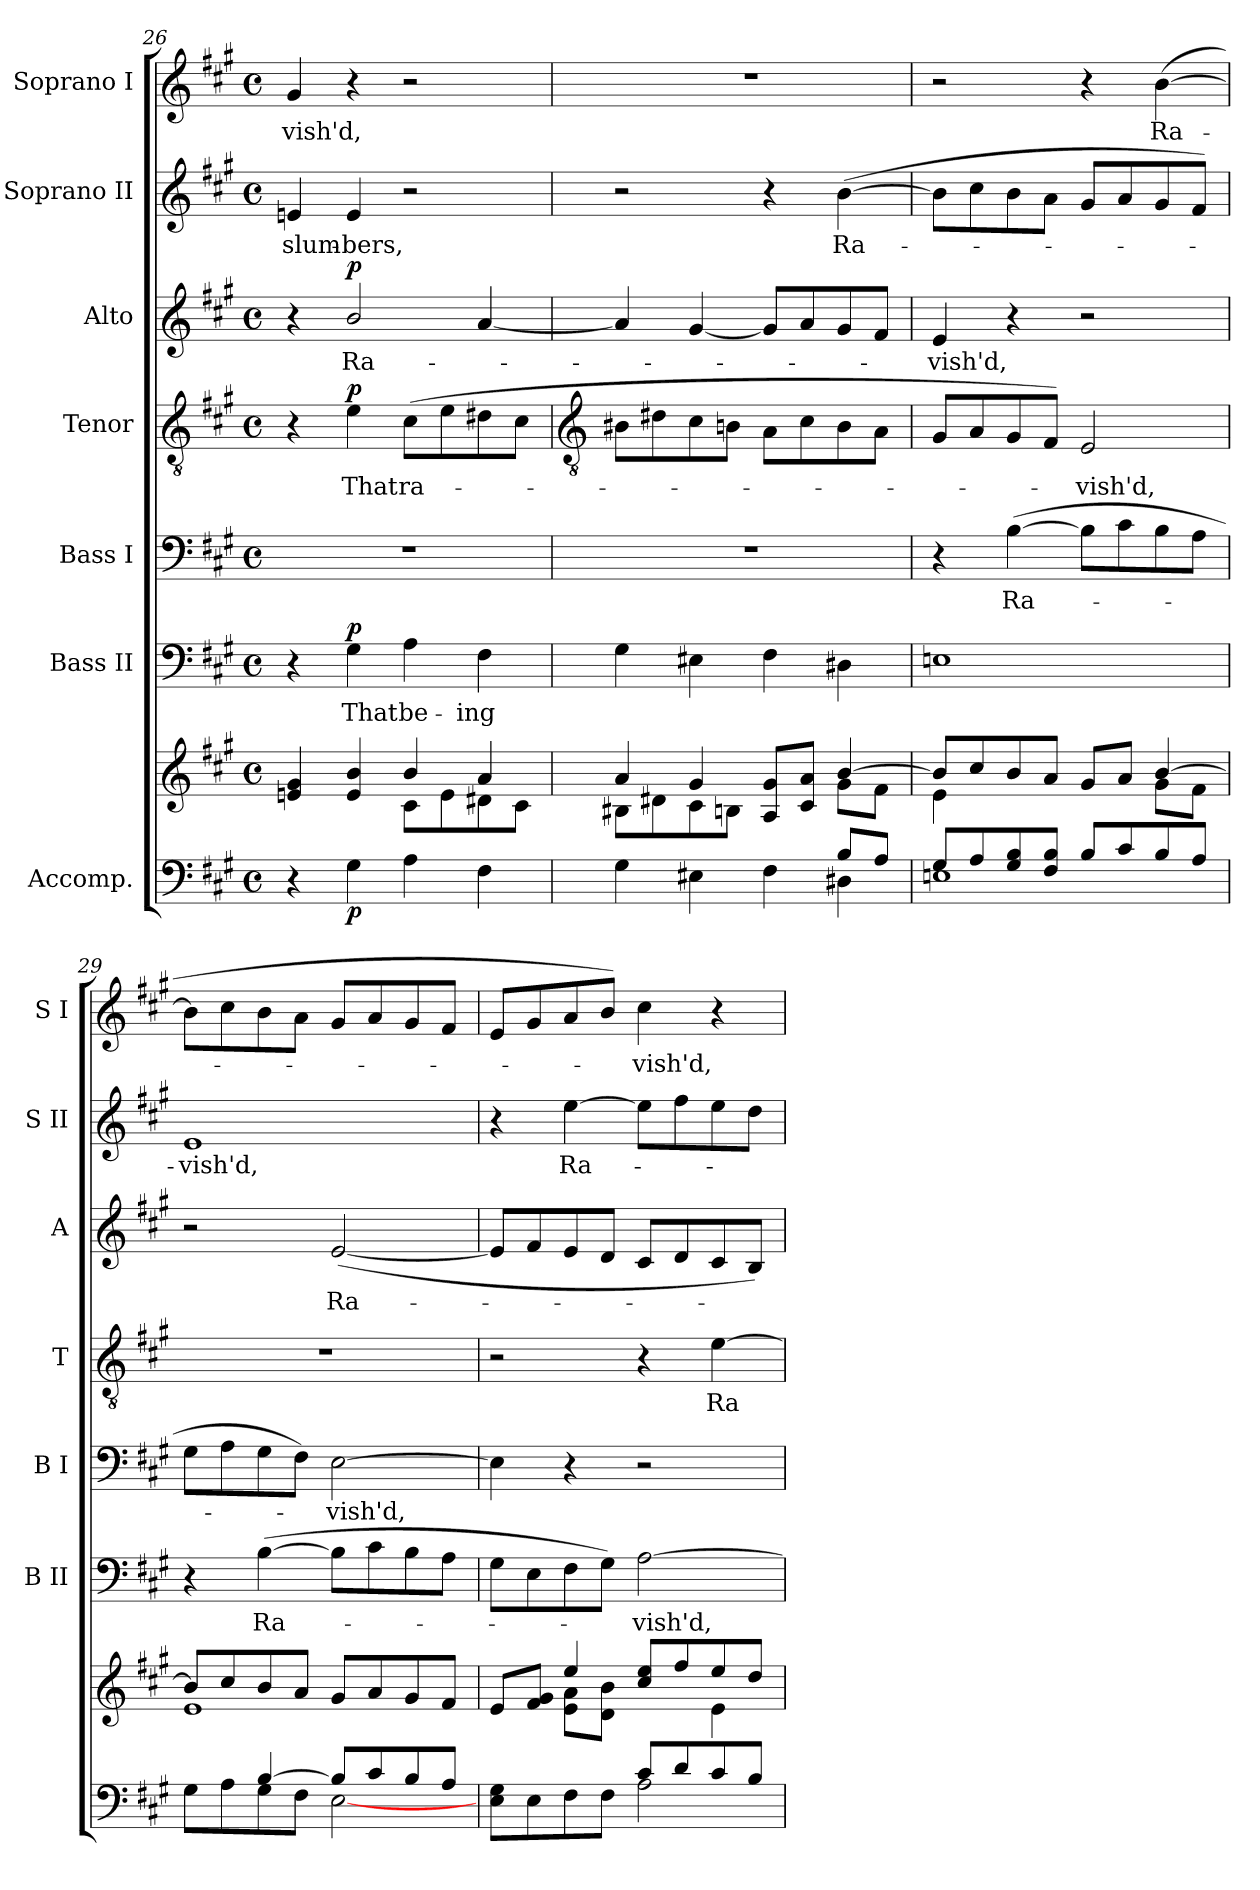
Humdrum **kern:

**kern	**kern	**dynam	**kern	**text	**dynam	**kern	**text	**kern	**text	**dynam	**kern	**text	**dynam	**kern	**text	**kern	**text
*part7	*part7	*part7	*part6	*part6	*part6	*part5	*part5	*part4	*part4	*part4	*part3	*part3	*part3	*part2	*part2	*part1	*part1
*staff8	*staff7	*staff7/8	*staff6	*staff6	*staff6	*staff5	*staff5	*staff4	*staff4	*staff4	*staff3	*staff3	*staff3	*staff2	*staff2	*staff1	*staff1
*I"Accomp.	*	*	*I"Bass II	*	*	*I"Bass I	*	*I"Tenor	*	*	*I"Alto	*	*	*I"Soprano II	*	*I"Soprano I	*
*	*	*	*I'B II	*	*	*I'B I	*	*I'T	*	*	*I'A	*	*	*I'S II	*	*I'S I	*
*clefF4	*clefG2	*	*clefF4	*	*	*clefF4	*	*clefGv2	*	*	*clefG2	*	*	*clefG2	*	*clefG2	*
*k[f#c#g#]	*k[f#c#g#]	*	*k[f#c#g#]	*	*	*k[f#c#g#]	*	*k[f#c#g#]	*	*	*k[f#c#g#]	*	*	*k[f#c#g#]	*	*k[f#c#g#]	*
*A:	*A:	*	*A:	*	*	*A:	*	*A:	*	*	*A:	*	*	*A:	*	*A:	*
*M4/4	*M4/4	*	*M4/4	*	*	*M4/4	*	*M4/4	*	*	*M4/4	*	*	*M4/4	*	*M4/4	*
*met(c)	*met(c)	*	*met(c)	*	*	*met(c)	*	*met(c)	*	*	*met(c)	*	*	*met(c)	*	*met(c)	*
=26	=26	=26	=26	=26	=26	=26	=26	=26	=26	=26	=26	=26	=26	=26	=26	=26	=26
*	*^	*	*	*	*	*	*	*	*	*	*	*	*	*	*	*	*
!	!	!	!	!	!	!	!	!	!	!	!	!	!	!	!	!LO:LY:b	!	!LO:LY:b
4r	4en 4g#	2ryy	.	4r	.	.	1r	.	4r	.	.	4r	.	.	4en	slum-	4g#	vish'd,
!	!	!	!LO:DY:b=2	!	!LO:LY:b	!LO:DY:b	!	!	!	!LO:LY:b	!LO:DY:b	!	!LO:LY:b	!LO:DY:b	!	!LO:LY:b	!	!
4G#\	4e 4b	.	p	4G#	That	p	.	.	4e	That	p	2b/	Ra-	p	4e	-bers,	4r	.
!	!	!	!	!	!LO:LY:b	!	!	!	!	!LO:LY:b	!	!	!	!	!	!	!	!
4A\	4b/	8c#\L	.	4A	be-	.	.	.	(<8c#L	ra-	.	.	.	.	2r	.	2r	.
.	.	8e\	.	.	.	.	.	.	8e	.	.	.	.	.	.	.	.	.
!	!	!	!	!	!LO:LY:b	!	!	!	!	!	!	!	!	!	!	!	!	!
4F#\	4a	8d#X\	.	4F#	-ing	.	.	.	8d#X	.	.	[4a	.	.	.	.	.	.
.	.	8c#\J	.	.	.	.	.	.	8c#J	.	.	.	.	.	.	.	.	.
!!LO:LB:g=z
=27	=27	=27	=27	=27	=27	=27	=27	=27	=27	=27	=27	=27	=27	=27	=27	=27	=27	=27
*	*	*	*	*	*	*	*	*	*clefGv2	*	*	*	*	*	*	*	*	*
*^	*	*	*	*	*	*	*	*	*	*	*	*	*	*	*	*	*	*
2.ryy	4G#\	4a/	8B#X\L	.	4G#	.	.	1r	.	8B#XL	.	.	4a]	.	.	2r	.	1r	.
.	.	.	8d#X\	.	.	.	.	.	.	8d#X	.	.	.	.	.	.	.	.	.
.	4E#X\	4g#/	8c#\	.	4E#X	.	.	.	.	8c#	.	.	[4g#	.	.	.	.	.	.
.	.	.	8Bn\J	.	.	.	.	.	.	8BnJ	.	.	.	.	.	.	.	.	.
.	4F#\	8A/ 8g#/L	4ryy	.	4F#	.	.	.	.	8AL	.	.	8g#L]	.	.	4r	.	.	.
.	.	8c#/ 8a/J	.	.	.	.	.	.	.	8c#	.	.	8a	.	.	.	.	.	.
!	!	!	!	!	!	!	!	!	!	!	!	!	!	!	!	!	!LO:LY:b	!	!
8B/L	4D#X\	[4b/	8g#\L	.	4D#X	.	.	.	.	8B	.	.	8g#	.	.	(<[4b	Ra-	.	.
8A/J	.	.	8f#\J	.	.	.	.	.	.	8AJ	.	.	8f#J	.	.	.	.	.	.
=28	=28	=28	=28	=28	=28	=28	=28	=28	=28	=28	=28	=28	=28	=28	=28	=28	=28	=28	=28
!	!	!	!	!	!	!	!	!	!	!	!	!	!	!LO:LY:b	!	!	!	!	!
8G#/L	1En\	8b/L]	4e\	.	1En	.	.	4r	.	8G#L	.	.	4e	vish'd,	.	8bL]	.	2r	.
8A/	.	8cc#/	.	.	.	.	.	.	.	8A	.	.	.	.	.	8cc#	.	.	.
!	!	!	!	!	!	!	!	!	!LO:LY:b	!	!	!	!	!	!	!	!	!	!
8G#/ 8B/	.	8b/	4ryy	.	.	.	.	(>[4B	Ra-	8G#	.	.	4r	.	.	8b	.	.	.
8F#/ 8B/J	.	8a/J	.	.	.	.	.	.	.	8F#J)	.	.	.	.	.	8aJ	.	.	.
!	!	!	!	!	!	!	!	!	!	!	!LO:LY:b	!	!	!	!	!	!	!	!
8B/L	.	8g#/L	4ryy	.	.	.	.	8BL]	.	2E	vish'd,	.	2r	.	.	8g#L	.	4r	.
8c#/	.	8a/J	.	.	.	.	.	8c#	.	.	.	.	.	.	.	8a	.	.	.
!	!	!	!	!	!	!	!	!	!	!	!	!	!	!	!	!	!	!	!LO:LY:b
8B/	.	[4b/	8g#\L	.	.	.	.	8B	.	.	.	.	.	.	.	8g#	.	(<[4b	Ra-
8A/J	.	.	8f#\J	.	.	.	.	8AJ	.	.	.	.	.	.	.	8f#J)	.	.	.
=29	=29	=29	=29	=29	=29	=29	=29	=29	=29	=29	=29	=29	=29	=29	=29	=29	=29	=29	=29
!	!	!	!	!	!	!	!	!	!	!	!	!	!	!	!	!	!LO:LY:b	!	!
4ryy	8G#\L	8b/L]	1e\	.	4r	.	.	8G#L	.	1r	.	.	2r	.	.	1e	vish'd,	8bL]	.
.	8A\	8cc#/	.	.	.	.	.	8A	.	.	.	.	.	.	.	.	.	8cc#	.
!	!	!	!	!	!	!LO:LY:b	!	!	!	!	!	!	!	!	!	!	!	!	!
[4B/	8G#\	8b/	.	.	(>[4B	Ra-	.	8G#	.	.	.	.	.	.	.	.	.	8b	.
.	8F#\J	8a/J	.	.	.	.	.	8F#J)	.	.	.	.	.	.	.	.	.	8aJ	.
!	!	!	!	!	!	!	!	!	!LO:LY:b	!	!	!	!	!LO:LY:b	!	!	!	!	!
8B/L]	[2E\	8g#/L	.	.	8BL]	.	.	[2E	vish'd,	.	.	.	(<[2e	Ra-	.	.	.	8g#L	.
8c#/	.	8a/	.	.	8c#	.	.	.	.	.	.	.	.	.	.	.	.	8a	.
8B/	.	8g#/	.	.	8B	.	.	.	.	.	.	.	.	.	.	.	.	8g#	.
8A/J	.	8f#/J	.	.	8AJ	.	.	.	.	.	.	.	.	.	.	.	.	8f#J	.
=30	=30	=30	=30	=30	=30	=30	=30	=30	=30	=30	=30	=30	=30	=30	=30	=30	=30	=30	=30
2ryy	8E\ 8G#\L	8e/L	4ryy	.	8G#L	.	.	4E]	.	2r	.	.	8eL]	.	.	4r	.	8eL	.
.	8E\	8f#/ 8g#/J	.	.	8E	.	.	.	.	.	.	.	8f#	.	.	.	.	8g#	.
!	!	!	!	!	!	!	!	!	!	!	!	!	!	!	!	!	!LO:LY:b	!	!
.	8F#\	4ee/	8e\ 8a\L	.	8F#	.	.	4r	.	.	.	.	8e	.	.	[4ee	Ra-	8a	.
.	8F#\J	.	8d\ 8b\J	.	8G#J)	.	.	.	.	.	.	.	8dJ	.	.	.	.	8bJ)	.
!	!	!	!	!	!	!LO:LY:b	!	!	!	!	!	!	!	!	!	!	!	!	!LO:LY:b
8c#/L	2A\	8cc#/ 8ee/L	4ryy	.	[2A	vish'd,	.	2r	.	4r	.	.	8c#L	.	.	8eeL]	.	4cc#	vish'd,
8d/	.	8ff#/	.	.	.	.	.	.	.	.	.	.	8d	.	.	8ff#	.	.	.
!	!	!	!	!	!	!	!	!	!	!	!LO:LY:b	!	!	!	!	!	!	!	!
8c#/	.	8ee/	4e\	.	.	.	.	.	.	[4e	Ra-	.	8c#	.	.	8ee	.	4r	.
8B/J	.	8dd/J	.	.	.	.	.	.	.	.	.	.	8BJ)	.	.	8ddJ	.	.	.
*v	*v	*	*	*	*	*	*	*	*	*	*	*	*	*	*	*	*	*	*
*	*v	*v	*	*	*	*	*	*	*	*	*	*	*	*	*	*	*	*
=	=	=	=	=	=	=	=	=	=	=	=	=	=	=	=	=	=
*-	*-	*-	*-	*-	*-	*-	*-	*-	*-	*-	*-	*-	*-	*-	*-	*-	*-
